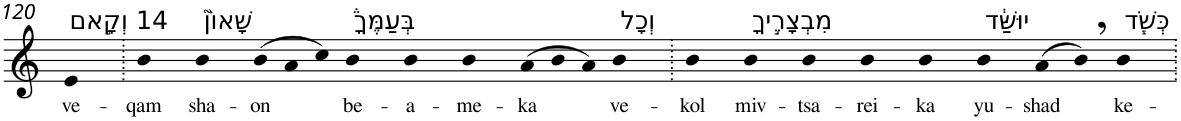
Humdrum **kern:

**kern	**text
*part1	*part1
*staff1	*staff1
*I"Piano	*
*I'Pno	*
!!LO:PB:g=z
*clefG2	*
*k[]	*
=120	=120
!LO:TX:a:t=14 וְקָ֣אם	!
!	!LO:LY:b
4e	ve-
=121.	=121.
!	!LO:LY:b
4b	-qam
!LO:TX:a:t=שָׁאוֹן֮	!
!	!LO:LY:b
4b	sha-
*Xtuplet	*
!	!LO:LY:b
(>12b	-on
12a	.
12cc)	.
!LO:TX:a:t=בְּעַמֶּךָ֒	!
!	!LO:LY:b
4b	be-
!	!LO:LY:b
4b	-a-
!	!LO:LY:b
4b	-me-
!	!LO:LY:b
(>12a	-ka
12b	.
12a)	.
!LO:TX:a:t=וְכָל	!
!	!LO:LY:b
4b	ve-
=122.	=122.
!	!LO:LY:b
4b	-kol
!LO:TX:a:t=מִבְצָרֶ֣יךָ	!
!	!LO:LY:b
4b	miv-
!	!LO:LY:b
4b	-tsa-
!	!LO:LY:b
4b	-rei-
!	!LO:LY:b
4b	-ka
!LO:TX:a:t=יוּשַּׁ֔ד	!
!	!LO:LY:b
4b	yu-
!	!LO:LY:b
(>8a	-shad
8b,)	.
!LO:TX:a:t=כְּשֹׁ֧ד	!
!	!LO:LY:b
4b	ke-
=.	=.
*-	*-
